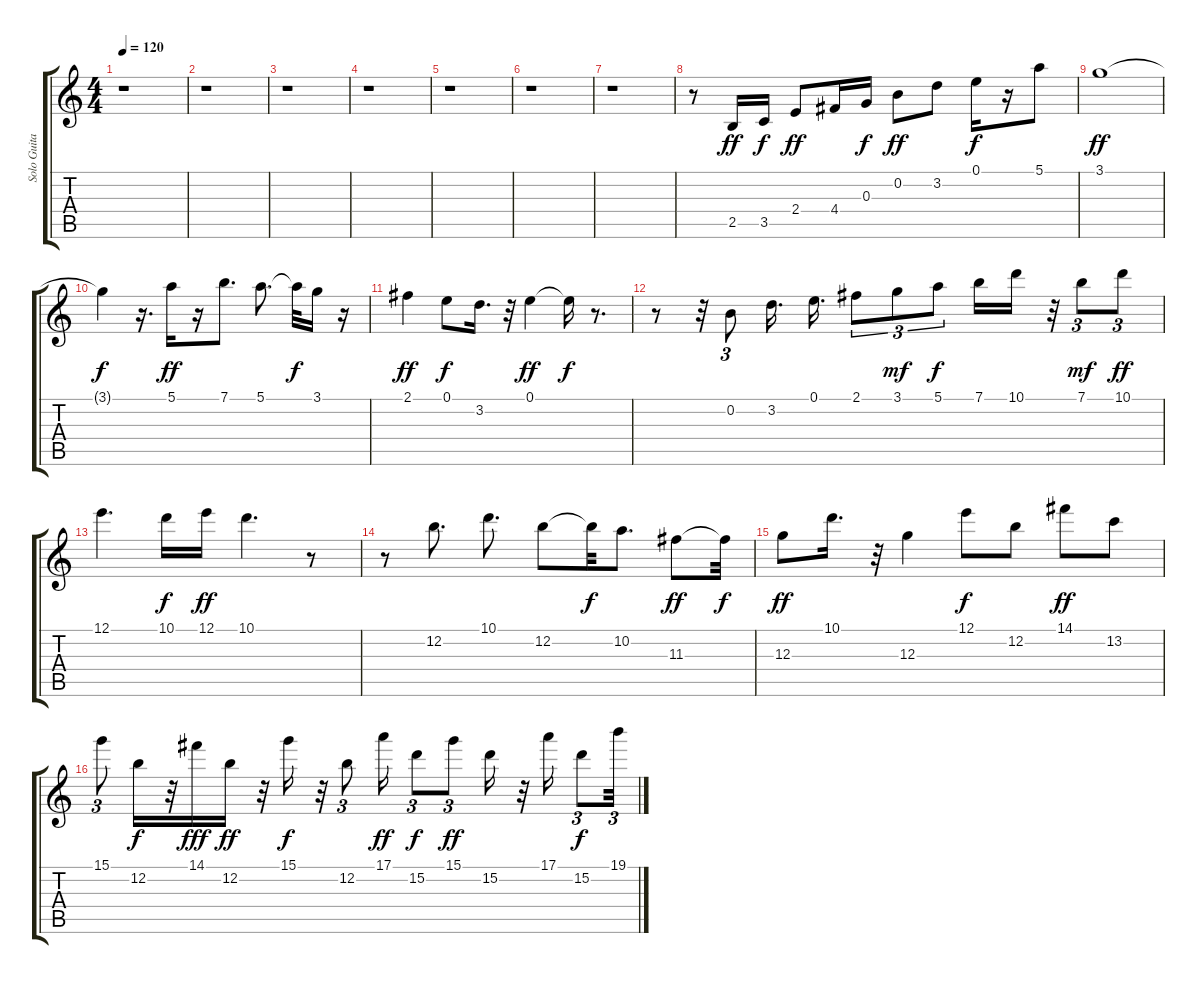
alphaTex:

\track ("Solo Guitar " "Solo Guita") {instrument overdrivenguitar}
\staff {score tabs}
\tuning (E4 B3 G3 D3 A2 E2) {hide}
\ts (4 4)
\tempo 120
\clef g2
\ks c
r.1{dy ff} |
r.1 |
r.1 |
r.1 |
r.1 |
r.1 |
r.1 |
r.8 2.5.16 3.5.16{dy f} 2.4.8{dy ff} 4.4.16 0.3.16{dy f} 0.2.8{dy ff} 3.2.8 0.1.16{dy f} r.16 5.1.8 |
3.1.1{dy ff} |
3.1{t}.4{dy f} r.16{d} 5.1.16{dy ff} r.16 7.1.8{d} 5.1.8{d} 5.1{t}.32{dy f} 3.1.16 r.16 |
2.1.4{dy ff} 0.1.8{dy f} 3.2.16{d} r.32 0.1.4{dy ff} 0.1{t}.16{dy f} r.8{d} |
r.8 r.32 0.2.8{tu (3 2)} 3.2.16{d} 0.1.16{d} 2.1.8{tu (3 2)} 3.1.8{tu (3 2) dy mf} 5.1.8{tu (3 2) dy f} 7.1.16 10.1.16 r.32 7.1.8{tu (3 2) dy mf} 10.1.8{tu (3 2) dy ff} |
12.1.4{d} 10.1.16{dy f} 12.1.16{dy ff} 10.1.4{d} r.8 |
r.8 12.2.8{d} 10.1.8{d} 12.2.8 12.2{t}.32{dy f} 10.2.8{d} 11.3.8{dy ff} 11.3{t}.32{dy f} |
12.3.8{dy ff} 10.1.16{d} r.32 12.3.4 12.1.8{dy f} 12.2.8 14.1.8{dy ff} 13.2.8 |
15.1.8{tu (3 2)} 12.2.16{dy f} r.32 14.1.16{dy fff} 12.2.16{dy ff} r.32 15.1.16{dy f} r.32 12.2.8{tu (3 2)} 17.1.16{dy ff} 15.2.8{tu (3 2) dy f} 15.1.8{tu (3 2) dy ff} 15.2.16 r.32 17.1.16 15.2.8{tu (3 2) dy f} 19.1.32{tu (3 2)}
